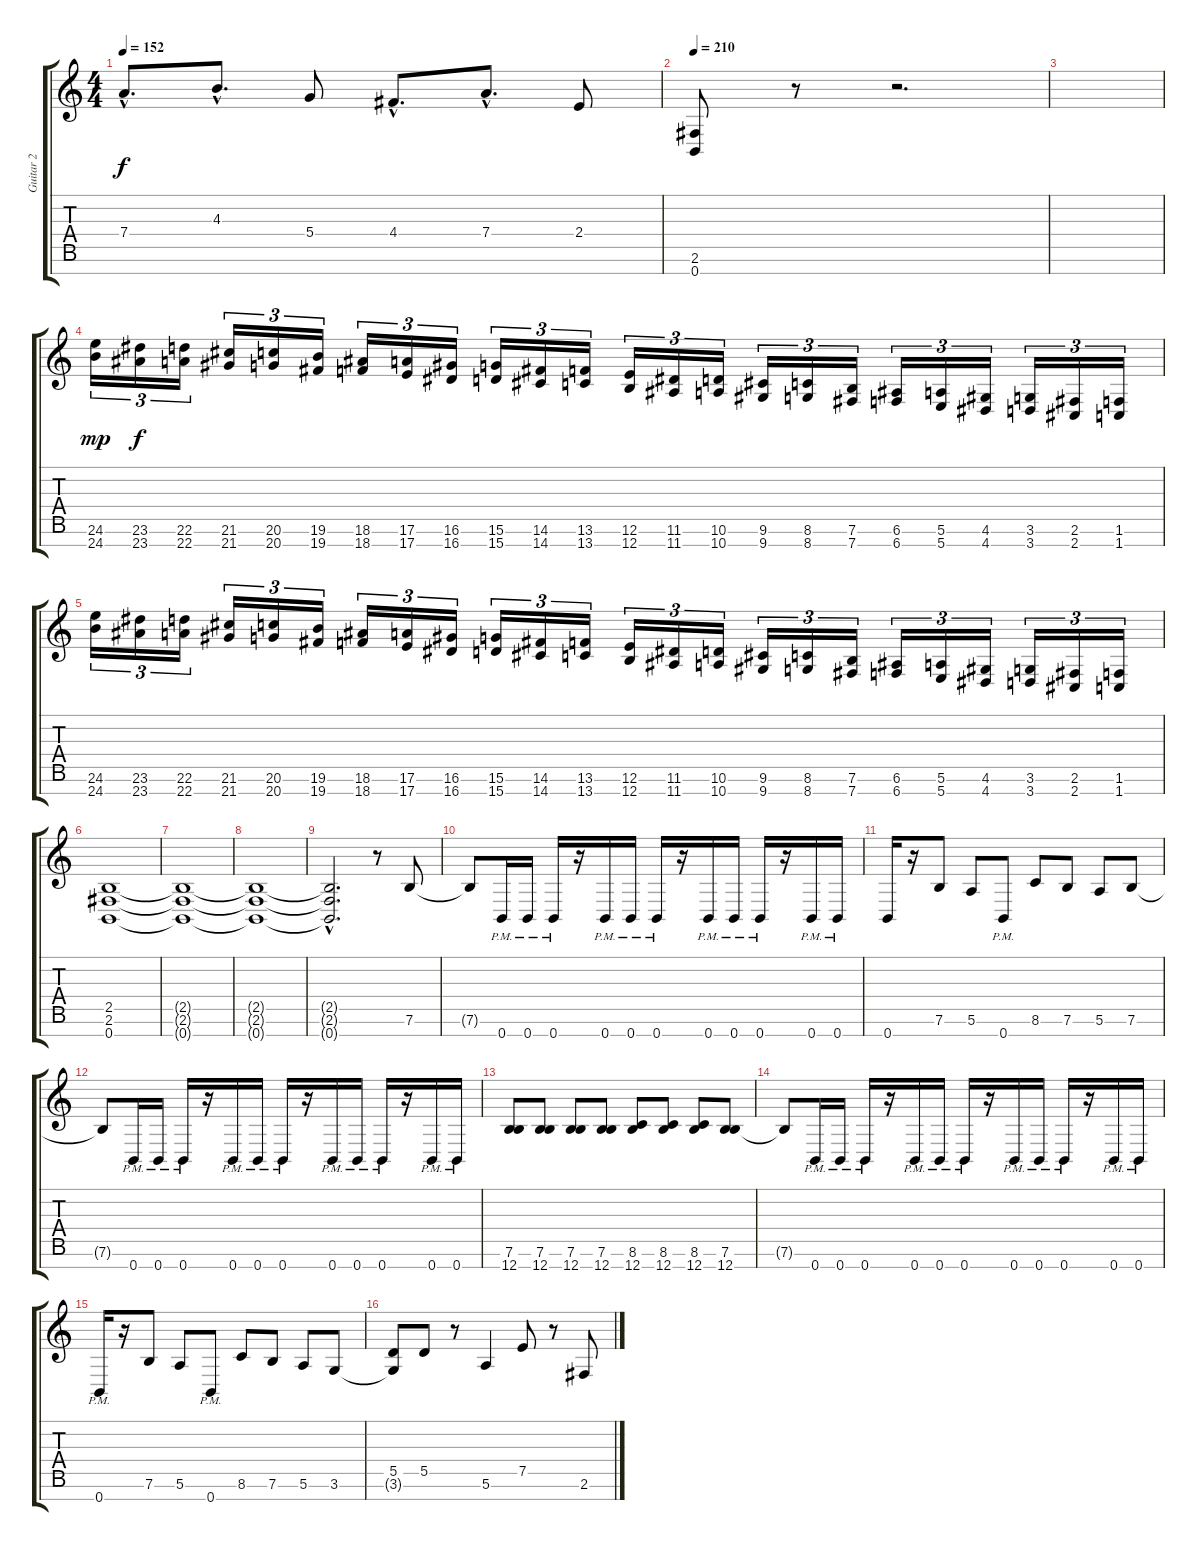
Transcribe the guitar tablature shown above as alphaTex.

\track ("Guitar 2" "Guitar 2") {instrument overdrivenguitar}
\staff {score tabs}
\tuning (E4 B3 G3 D3 A2 E2 B1) {hide}
\ts (4 4)
\tempo 152
\clef g2
\ks c
7.4{hac}.8{d dy f} 4.3{hac}.8{d} 5.4.8 4.4{hac}.8{d} 7.4{hac}.8{d} 2.4.8 |
\tempo 210
(2.6 0.7).8 r.8 r.2{d} |
|
(24.6 24.7).16{tu (3 2) dy mp instrument guitarfretnoise} (23.6 23.7).16{tu (3 2) dy f} (22.6 22.7).16{tu (3 2)} (21.6 21.7).16{tu (3 2)} (20.6 20.7).16{tu (3 2)} (19.6 19.7).16{tu (3 2)} (18.6 18.7).16{tu (3 2)} (17.6 17.7).16{tu (3 2)} (16.6 16.7).16{tu (3 2)} (15.6 15.7).16{tu (3 2)} (14.6 14.7).16{tu (3 2)} (13.6 13.7).16{tu (3 2)} (12.6 12.7).16{tu (3 2)} (11.6 11.7).16{tu (3 2)} (10.6 10.7).16{tu (3 2)} (9.6 9.7).16{tu (3 2)} (8.6 8.7).16{tu (3 2)} (7.6 7.7).16{tu (3 2)} (6.6 6.7).16{tu (3 2)} (5.6 5.7).16{tu (3 2)} (4.6 4.7).16{tu (3 2)} (3.6 3.7).16{tu (3 2)} (2.6 2.7).16{tu (3 2)} (1.6 1.7).16{tu (3 2)} |
(24.6 24.7).16{tu (3 2) instrument guitarfretnoise} (23.6 23.7).16{tu (3 2)} (22.6 22.7).16{tu (3 2)} (21.6 21.7).16{tu (3 2)} (20.6 20.7).16{tu (3 2)} (19.6 19.7).16{tu (3 2)} (18.6 18.7).16{tu (3 2)} (17.6 17.7).16{tu (3 2)} (16.6 16.7).16{tu (3 2)} (15.6 15.7).16{tu (3 2)} (14.6 14.7).16{tu (3 2)} (13.6 13.7).16{tu (3 2)} (12.6 12.7).16{tu (3 2)} (11.6 11.7).16{tu (3 2)} (10.6 10.7).16{tu (3 2)} (9.6 9.7).16{tu (3 2)} (8.6 8.7).16{tu (3 2)} (7.6 7.7).16{tu (3 2)} (6.6 6.7).16{tu (3 2)} (5.6 5.7).16{tu (3 2)} (4.6 4.7).16{tu (3 2)} (3.6 3.7).16{tu (3 2)} (2.6 2.7).16{tu (3 2)} (1.6 1.7).16{tu (3 2)} |
(2.5 2.6 0.7).1{instrument distortionguitar} |
(2.5{t} 2.6{t} 0.7{t}).1 |
(2.5{t} 2.6{t} 0.7{t}).1 |
(2.5{hac t} 2.6{hac t} 0.7{hac t}).2{d} r.8 7.6.8 |
7.6{t}.8 0.7{pm}.16 0.7{pm}.16 0.7{pm}.16 r.16 0.7{pm}.16 0.7{pm}.16 0.7{pm}.16 r.16 0.7{pm}.16 0.7{pm}.16 0.7{pm}.16 r.16 0.7{pm}.16 0.7{pm}.16 |
0.7.16 r.16 7.6.8 5.6.8 0.7{pm}.8 8.6.8 7.6.8 5.6.8 7.6.8 |
7.6{t}.8 0.7{pm}.16 0.7{pm}.16 0.7{pm}.16 r.16 0.7{pm}.16 0.7{pm}.16 0.7{pm}.16 r.16 0.7{pm}.16 0.7{pm}.16 0.7{pm}.16 r.16 0.7{pm}.16 0.7{pm}.16 |
(7.6 12.7).8 (7.6 12.7).8 (7.6 12.7).8 (7.6 12.7).8 (8.6 12.7).8 (8.6 12.7).8 (8.6 12.7).8 (7.6 12.7).8 |
7.6{t}.8 0.7{pm}.16 0.7{pm}.16 0.7{pm}.16 r.16 0.7{pm}.16 0.7{pm}.16 0.7{pm}.16 r.16 0.7{pm}.16 0.7{pm}.16 0.7{pm}.16 r.16 0.7{pm}.16 0.7{pm}.16 |
0.7{pm}.16 r.16 7.6.8 5.6.8 0.7{pm}.8 8.6.8 7.6.8 5.6.8 3.6.8 |
(5.5 3.6{t}).8 5.5.8 r.8 5.6.4 7.5.8 r.8 2.6.8
